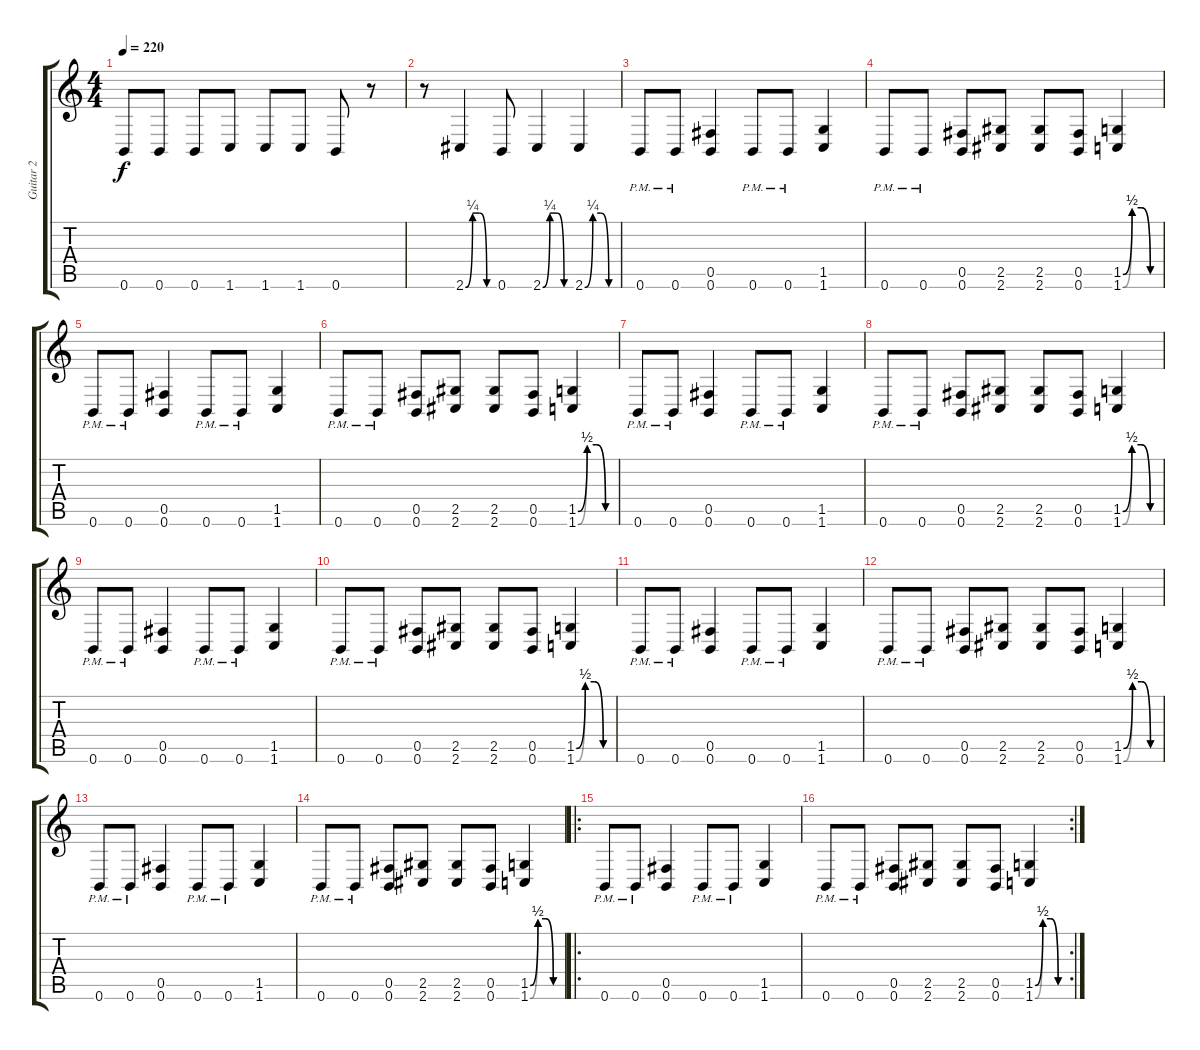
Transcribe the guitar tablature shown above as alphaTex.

\track ("Guitar 2" "Guitar 2") {instrument distortionguitar}
\staff {score tabs}
\tuning (Db4 Ab3 E3 B2 Gb2 B1) {hide}
\ts (4 4)
\tempo 220
\clef g2
\ks c
0.6.8{dy f} 0.6.8 0.6.8 1.6.8 1.6.8 1.6.8 0.6.8 r.8 |
r.8 2.6{be (custom 0 0 15 1 30 1 45 0 60 0)}.4 0.6.8 2.6{be (custom 0 0 15 1 30 1 45 0 60 0)}.4 2.6{be (custom 0 0 15 1 30 1 45 0 60 0)}.4 |
0.6{pm}.8 0.6{pm}.8 (0.5 0.6).4 0.6{pm}.8 0.6{pm}.8 (1.5 1.6).4 |
0.6{pm}.8 0.6{pm}.8 (0.5 0.6).8 (2.5 2.6).8 (2.5 2.6).8 (0.5 0.6).8 (1.5{be (custom 0 0 15 2 30 2 45 0 60 0)} 1.6{be (custom 0 0 15 2 30 2 45 0 60 0)}).4 |
0.6{pm}.8 0.6{pm}.8 (0.5 0.6).4 0.6{pm}.8 0.6{pm}.8 (1.5 1.6).4 |
0.6{pm}.8 0.6{pm}.8 (0.5 0.6).8 (2.5 2.6).8 (2.5 2.6).8 (0.5 0.6).8 (1.5{be (custom 0 0 15 2 30 2 45 0 60 0)} 1.6{be (custom 0 0 15 2 30 2 45 0 60 0)}).4 |
0.6{pm}.8 0.6{pm}.8 (0.5 0.6).4 0.6{pm}.8 0.6{pm}.8 (1.5 1.6).4 |
0.6{pm}.8 0.6{pm}.8 (0.5 0.6).8 (2.5 2.6).8 (2.5 2.6).8 (0.5 0.6).8 (1.5{be (custom 0 0 15 2 30 2 45 0 60 0)} 1.6{be (custom 0 0 15 2 30 2 45 0 60 0)}).4 |
0.6{pm}.8 0.6{pm}.8 (0.5 0.6).4 0.6{pm}.8 0.6{pm}.8 (1.5 1.6).4 |
0.6{pm}.8 0.6{pm}.8 (0.5 0.6).8 (2.5 2.6).8 (2.5 2.6).8 (0.5 0.6).8 (1.5{be (custom 0 0 15 2 30 2 45 0 60 0)} 1.6{be (custom 0 0 15 2 30 2 45 0 60 0)}).4 |
0.6{pm}.8 0.6{pm}.8 (0.5 0.6).4 0.6{pm}.8 0.6{pm}.8 (1.5 1.6).4 |
0.6{pm}.8 0.6{pm}.8 (0.5 0.6).8 (2.5 2.6).8 (2.5 2.6).8 (0.5 0.6).8 (1.5{be (custom 0 0 15 2 30 2 45 0 60 0)} 1.6{be (custom 0 0 15 2 30 2 45 0 60 0)}).4 |
0.6{pm}.8 0.6{pm}.8 (0.5 0.6).4 0.6{pm}.8 0.6{pm}.8 (1.5 1.6).4 |
0.6{pm}.8 0.6{pm}.8 (0.5 0.6).8 (2.5 2.6).8 (2.5 2.6).8 (0.5 0.6).8 (1.5{be (custom 0 0 15 2 30 2 45 0 60 0)} 1.6{be (custom 0 0 15 2 30 2 45 0 60 0)}).4 |
\ro
0.6{pm}.8 0.6{pm}.8 (0.5 0.6).4 0.6{pm}.8 0.6{pm}.8 (1.5 1.6).4 |
\rc 2
0.6{pm}.8 0.6{pm}.8 (0.5 0.6).8 (2.5 2.6).8 (2.5 2.6).8 (0.5 0.6).8 (1.5{be (custom 0 0 15 2 30 2 45 0 60 0)} 1.6{be (custom 0 0 15 2 30 2 45 0 60 0)}).4
